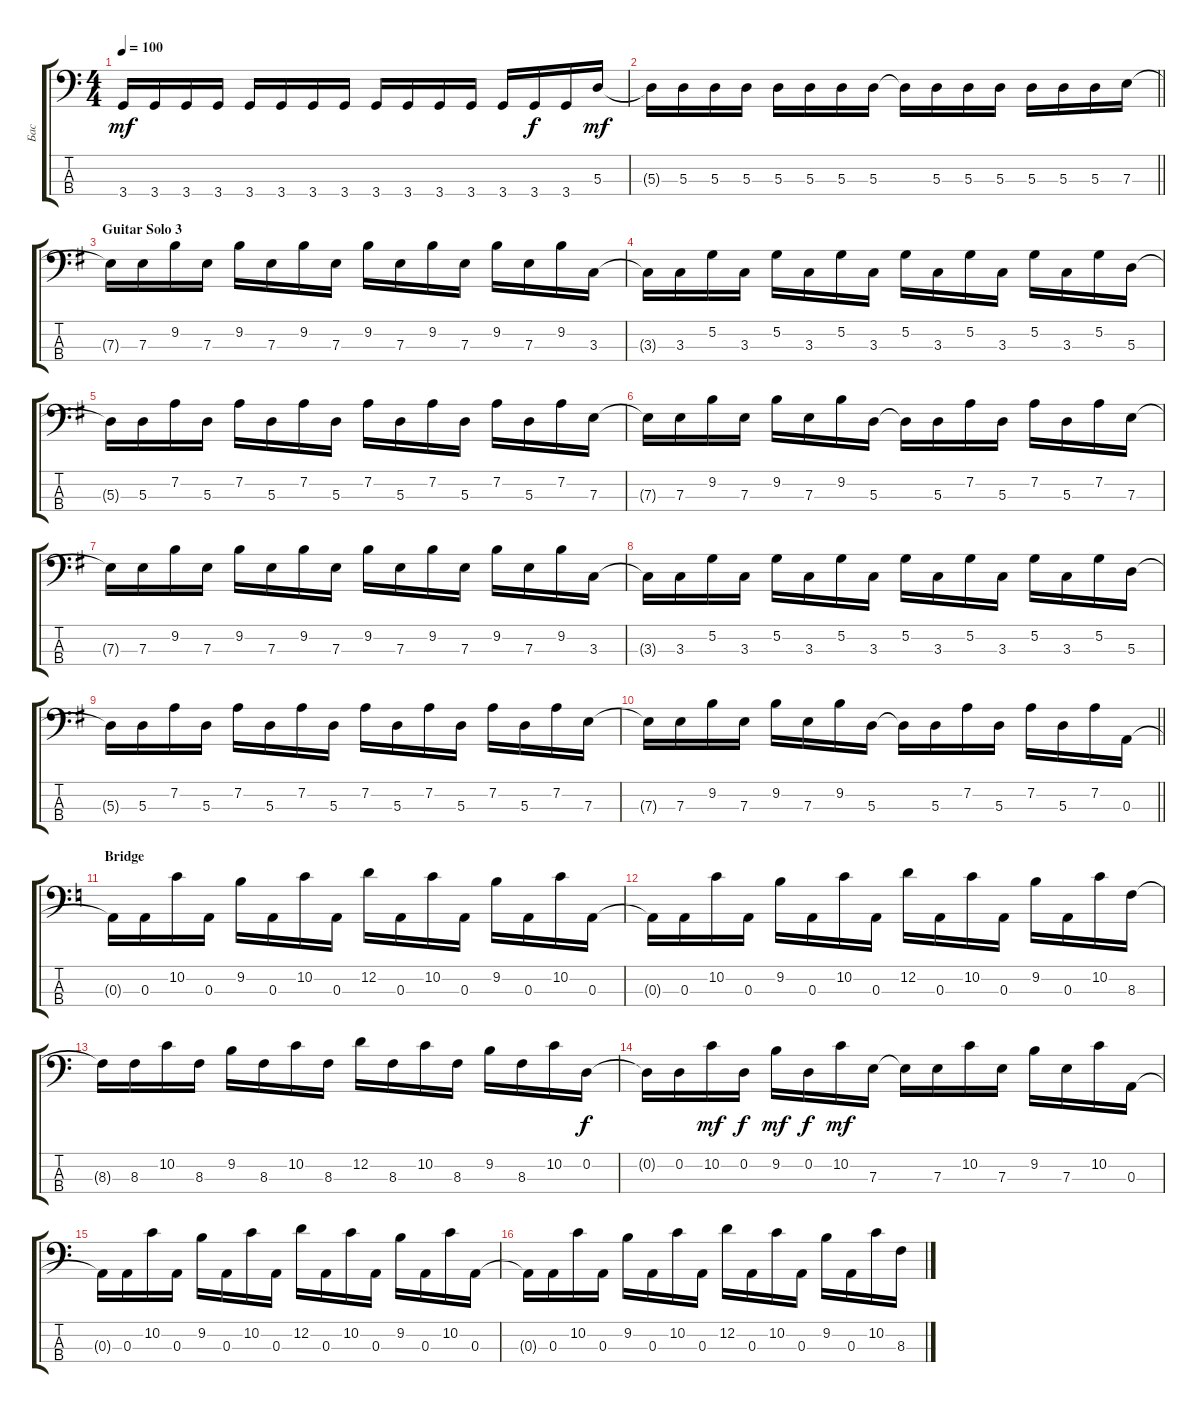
\track ("Бас" "Бас") {instrument electricbassfinger}
\staff {score tabs}
\tuning (G2 D2 A1 E1) {hide}
\ts (4 4)
\tempo 100
\clef f4
\ks aminor
3.4{t}.16{dy mf} 3.4.16 3.4.16 3.4.16 3.4.16 3.4.16 3.4.16 3.4.16 3.4.16 3.4.16 3.4.16 3.4.16 3.4.16 3.4.16{dy f} 3.4.16 5.3.16{dy mf} |
\barLineRight lightlight
5.3{t}.16 5.3.16 5.3.16 5.3.16 5.3.16 5.3.16 5.3.16 5.3.16 5.3{t}.16 5.3.16 5.3.16 5.3.16 5.3.16 5.3.16 5.3.16 7.3.16 |
\section ("" "Guitar Solo 3")
\ks eminor
7.3{t}.16 7.3.16 9.2.16 7.3.16 9.2.16 7.3.16 9.2.16 7.3.16 9.2.16 7.3.16 9.2.16 7.3.16 9.2.16 7.3.16 9.2.16 3.3.16 |
3.3{t}.16 3.3.16 5.2.16 3.3.16 5.2.16 3.3.16 5.2.16 3.3.16 5.2.16 3.3.16 5.2.16 3.3.16 5.2.16 3.3.16 5.2.16 5.3.16 |
5.3{t}.16 5.3.16 7.2.16 5.3.16 7.2.16 5.3.16 7.2.16 5.3.16 7.2.16 5.3.16 7.2.16 5.3.16 7.2.16 5.3.16 7.2.16 7.3.16 |
7.3{t}.16 7.3.16 9.2.16 7.3.16 9.2.16 7.3.16 9.2.16 5.3.16 5.3{t}.16 5.3.16 7.2.16 5.3.16 7.2.16 5.3.16 7.2.16 7.3.16 |
7.3{t}.16 7.3.16 9.2.16 7.3.16 9.2.16 7.3.16 9.2.16 7.3.16 9.2.16 7.3.16 9.2.16 7.3.16 9.2.16 7.3.16 9.2.16 3.3.16 |
3.3{t}.16 3.3.16 5.2.16 3.3.16 5.2.16 3.3.16 5.2.16 3.3.16 5.2.16 3.3.16 5.2.16 3.3.16 5.2.16 3.3.16 5.2.16 5.3.16 |
5.3{t}.16 5.3.16 7.2.16 5.3.16 7.2.16 5.3.16 7.2.16 5.3.16 7.2.16 5.3.16 7.2.16 5.3.16 7.2.16 5.3.16 7.2.16 7.3.16 |
\barLineRight lightlight
7.3{t}.16 7.3.16 9.2.16 7.3.16 9.2.16 7.3.16 9.2.16 5.3.16 5.3{t}.16 5.3.16 7.2.16 5.3.16 7.2.16 5.3.16 7.2.16 0.3.16 |
\section ("" "Bridge")
\ks aminor
0.3{t}.16 0.3.16 10.2.16 0.3.16 9.2.16 0.3.16 10.2.16 0.3.16 12.2.16 0.3.16 10.2.16 0.3.16 9.2.16 0.3.16 10.2.16 0.3.16 |
0.3{t}.16 0.3.16 10.2.16 0.3.16 9.2.16 0.3.16 10.2.16 0.3.16 12.2.16 0.3.16 10.2.16 0.3.16 9.2.16 0.3.16 10.2.16 8.3.16 |
8.3{t}.16 8.3.16 10.2.16 8.3.16 9.2.16 8.3.16 10.2.16 8.3.16 12.2.16 8.3.16 10.2.16 8.3.16 9.2.16 8.3.16 10.2.16 0.2.16{dy f} |
0.2{t}.16 0.2.16 10.2.16{dy mf} 0.2.16{dy f} 9.2.16{dy mf} 0.2.16{dy f} 10.2.16{dy mf} 7.3.16 7.3{t}.16 7.3.16 10.2.16 7.3.16 9.2.16 7.3.16 10.2.16 0.3.16 |
0.3{t}.16 0.3.16 10.2.16 0.3.16 9.2.16 0.3.16 10.2.16 0.3.16 12.2.16 0.3.16 10.2.16 0.3.16 9.2.16 0.3.16 10.2.16 0.3.16 |
0.3{t}.16 0.3.16 10.2.16 0.3.16 9.2.16 0.3.16 10.2.16 0.3.16 12.2.16 0.3.16 10.2.16 0.3.16 9.2.16 0.3.16 10.2.16 8.3.16
